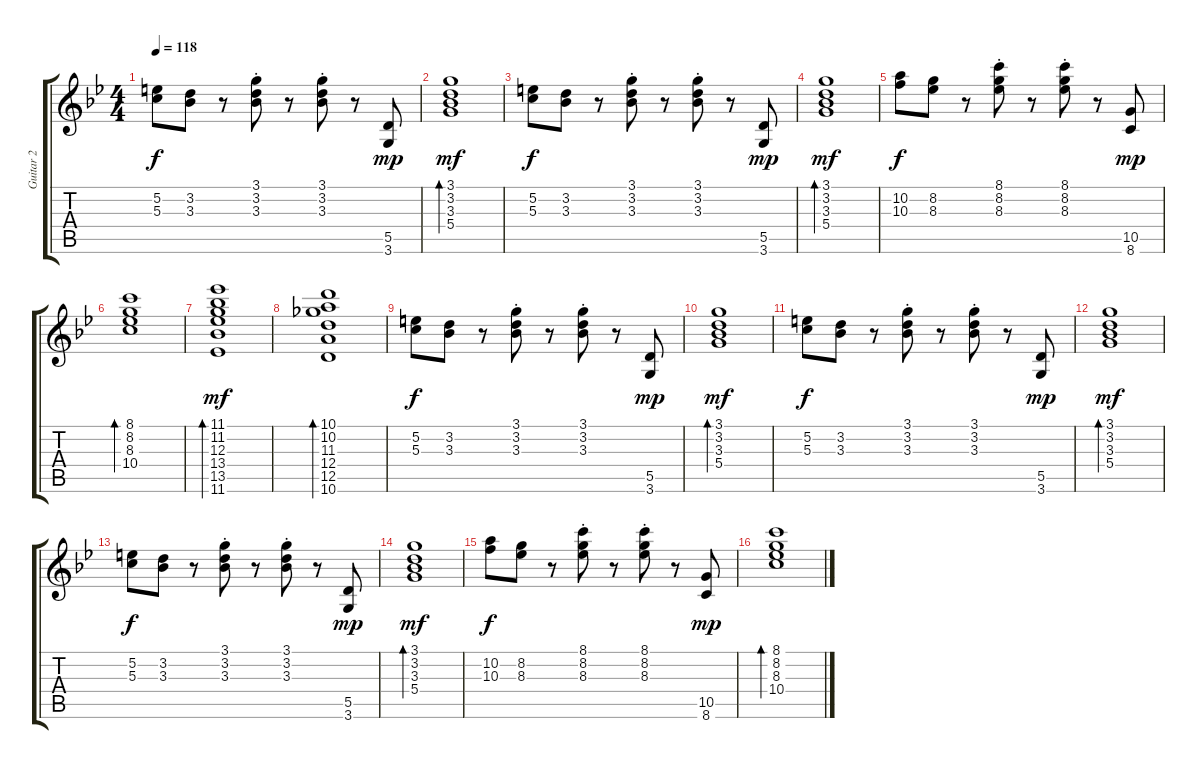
\track ("Guitar 2" "Guitar 2") {instrument electricguitarjazz}
\staff {score tabs}
\tuning (E4 B3 G3 D3 A2 E2) {hide}
\ts (4 4)
\tempo 118
\clef g2
\ks bb
(5.2 5.3).8{dy f} (3.2 3.3).8 r.8 (3.1{st} 3.2{st} 3.3{st}).8 r.8 (3.1{st} 3.2{st} 3.3{st}).8 r.8 (5.5 3.6).8{dy mp} |
(3.1 3.2 3.3 5.4).1{bd 120 dy mf} |
(5.2 5.3).8{dy f} (3.2 3.3).8 r.8 (3.1{st} 3.2{st} 3.3{st}).8 r.8 (3.1{st} 3.2{st} 3.3{st}).8 r.8 (5.5 3.6).8{dy mp} |
(3.1 3.2 3.3 5.4).1{bd 120 dy mf} |
(10.2 10.3).8{dy f} (8.2 8.3).8 r.8 (8.1{st} 8.2{st} 8.3{st}).8 r.8 (8.1{st} 8.2{st} 8.3{st}).8 r.8 (10.5 8.6).8{dy mp} |
(8.1 8.2 8.3 10.4).1{bd 120} |
(11.1 11.2 12.3 13.4 13.5 11.6).1{bd 120 dy mf} |
(10.1 10.2 11.3 12.4 12.5 10.6).1{bd 120} |
(5.2 5.3).8{dy f} (3.2 3.3).8 r.8 (3.1{st} 3.2{st} 3.3{st}).8 r.8 (3.1{st} 3.2{st} 3.3{st}).8 r.8 (5.5 3.6).8{dy mp} |
(3.1 3.2 3.3 5.4).1{bd 120 dy mf} |
(5.2 5.3).8{dy f} (3.2 3.3).8 r.8 (3.1{st} 3.2{st} 3.3{st}).8 r.8 (3.1{st} 3.2{st} 3.3{st}).8 r.8 (5.5 3.6).8{dy mp} |
(3.1 3.2 3.3 5.4).1{bd 120 dy mf} |
(5.2 5.3).8{dy f} (3.2 3.3).8 r.8 (3.1{st} 3.2{st} 3.3{st}).8 r.8 (3.1{st} 3.2{st} 3.3{st}).8 r.8 (5.5 3.6).8{dy mp} |
(3.1 3.2 3.3 5.4).1{bd 120 dy mf} |
(10.2 10.3).8{dy f} (8.2 8.3).8 r.8 (8.1{st} 8.2{st} 8.3{st}).8 r.8 (8.1{st} 8.2{st} 8.3{st}).8 r.8 (10.5 8.6).8{dy mp} |
(8.1 8.2 8.3 10.4).1{bd 120}
